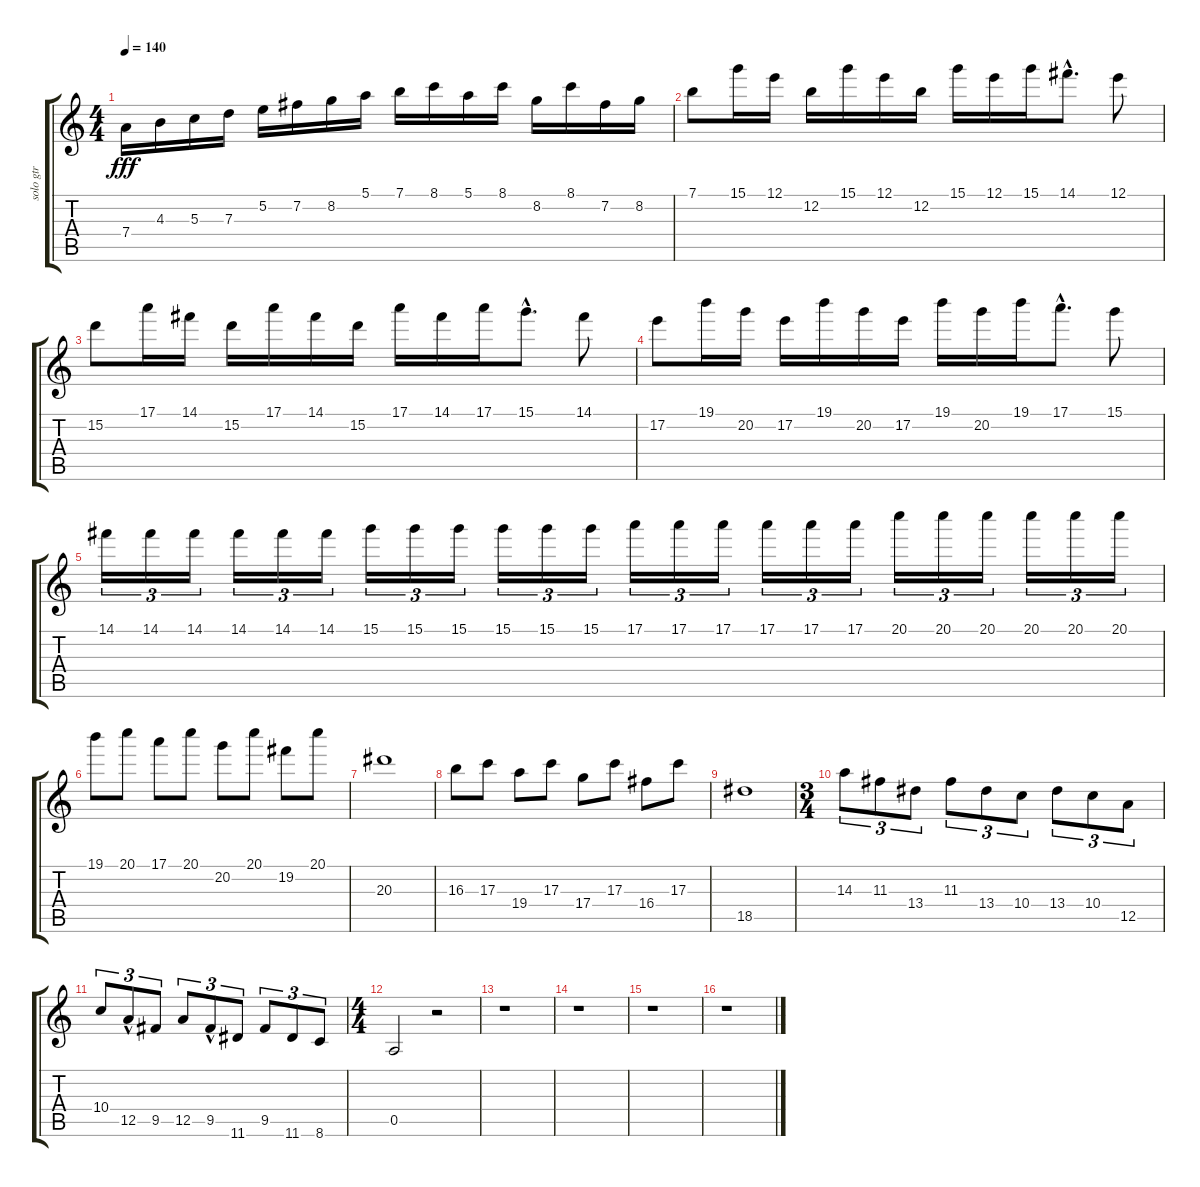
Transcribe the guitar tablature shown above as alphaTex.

\track ("solo gtr" "solo gtr") {instrument overdrivenguitar}
\staff {score tabs}
\tuning (E4 B3 G3 D3 A2 E2) {hide}
\ts (4 4)
\tempo 140
\clef g2
\ks c
7.4.16{dy fff} 4.3.16 5.3.16 7.3.16 5.2.16 7.2.16 8.2.16 5.1.16 7.1.16 8.1.16 5.1.16 8.1.16 8.2.16 8.1.16 7.2.16 8.2.16 |
7.1.8 15.1.16 12.1.16 12.2.16 15.1.16 12.1.16 12.2.16 15.1.16 12.1.16 15.1.16 14.1{hac}.8{d} 12.1.8 |
15.2.8 17.1.16 14.1.16 15.2.16 17.1.16 14.1.16 15.2.16 17.1.16 14.1.16 17.1.16 15.1{hac}.8{d} 14.1.8 |
17.2.8 19.1.16 20.2.16 17.2.16 19.1.16 20.2.16 17.2.16 19.1.16 20.2.16 19.1.16 17.1{hac}.8{d} 15.1.8 |
14.1.16{tu (3 2)} 14.1.16{tu (3 2)} 14.1.16{tu (3 2)} 14.1.16{tu (3 2)} 14.1.16{tu (3 2)} 14.1.16{tu (3 2)} 15.1.16{tu (3 2)} 15.1.16{tu (3 2)} 15.1.16{tu (3 2)} 15.1.16{tu (3 2)} 15.1.16{tu (3 2)} 15.1.16{tu (3 2)} 17.1.16{tu (3 2)} 17.1.16{tu (3 2)} 17.1.16{tu (3 2)} 17.1.16{tu (3 2)} 17.1.16{tu (3 2)} 17.1.16{tu (3 2)} 20.1.16{tu (3 2)} 20.1.16{tu (3 2)} 20.1.16{tu (3 2)} 20.1.16{tu (3 2)} 20.1.16{tu (3 2)} 20.1.16{tu (3 2)} |
19.1.8 20.1.8 17.1.8 20.1.8 20.2.8 20.1.8 19.2.8 20.1.8 |
20.3.1 |
16.3.8 17.3.8 19.4.8 17.3.8 17.4.8 17.3.8 16.4.8 17.3.8 |
18.5.1 |
\ts (3 4)
14.3.8{tu (3 2)} 11.3.8{tu (3 2)} 13.4.8{tu (3 2)} 11.3.8{tu (3 2)} 13.4.8{tu (3 2)} 10.4.8{tu (3 2)} 13.4.8{tu (3 2)} 10.4.8{tu (3 2)} 12.5.8{tu (3 2)} |
10.4.8{tu (3 2)} 12.5{hac}.8{tu (3 2)} 9.5.8{tu (3 2)} 12.5.8{tu (3 2)} 9.5{hac}.8{tu (3 2)} 11.6.8{tu (3 2)} 9.5.8{tu (3 2)} 11.6.8{tu (3 2)} 8.6.8{tu (3 2)} |
\ts (4 4)
0.5.2 r.2 |
r.1 |
r.1 |
r.1 |
r.1
